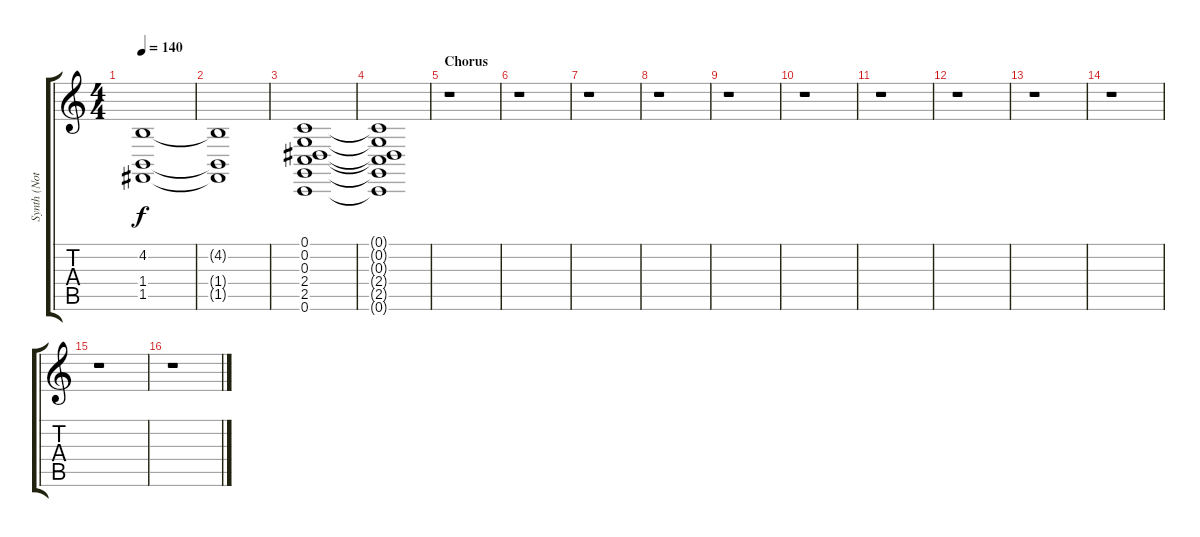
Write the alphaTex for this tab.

\track ("Synth (Not Complete)" "Synth (Not") {instrument pad3polysynth}
\staff {score tabs}
\tuning (C4 G3 Eb3 Bb2 F2 C2) {hide}
\ts (4 4)
\tempo 140
\clef g2
\ks c
(4.2 1.4 1.5).1{dy f} |
(4.2{t} 1.4{t} 1.5{t}).1 |
(0.1 0.2 0.3 2.4 2.5 0.6).1 |
(0.1{t} 0.2{t} 0.3{t} 2.4{t} 2.5{t} 0.6{t}).1 |
\section ("" "Chorus")
r.1 |
r.1 |
r.1 |
r.1 |
r.1 |
r.1 |
r.1 |
r.1 |
r.1 |
r.1 |
r.1 |
r.1
